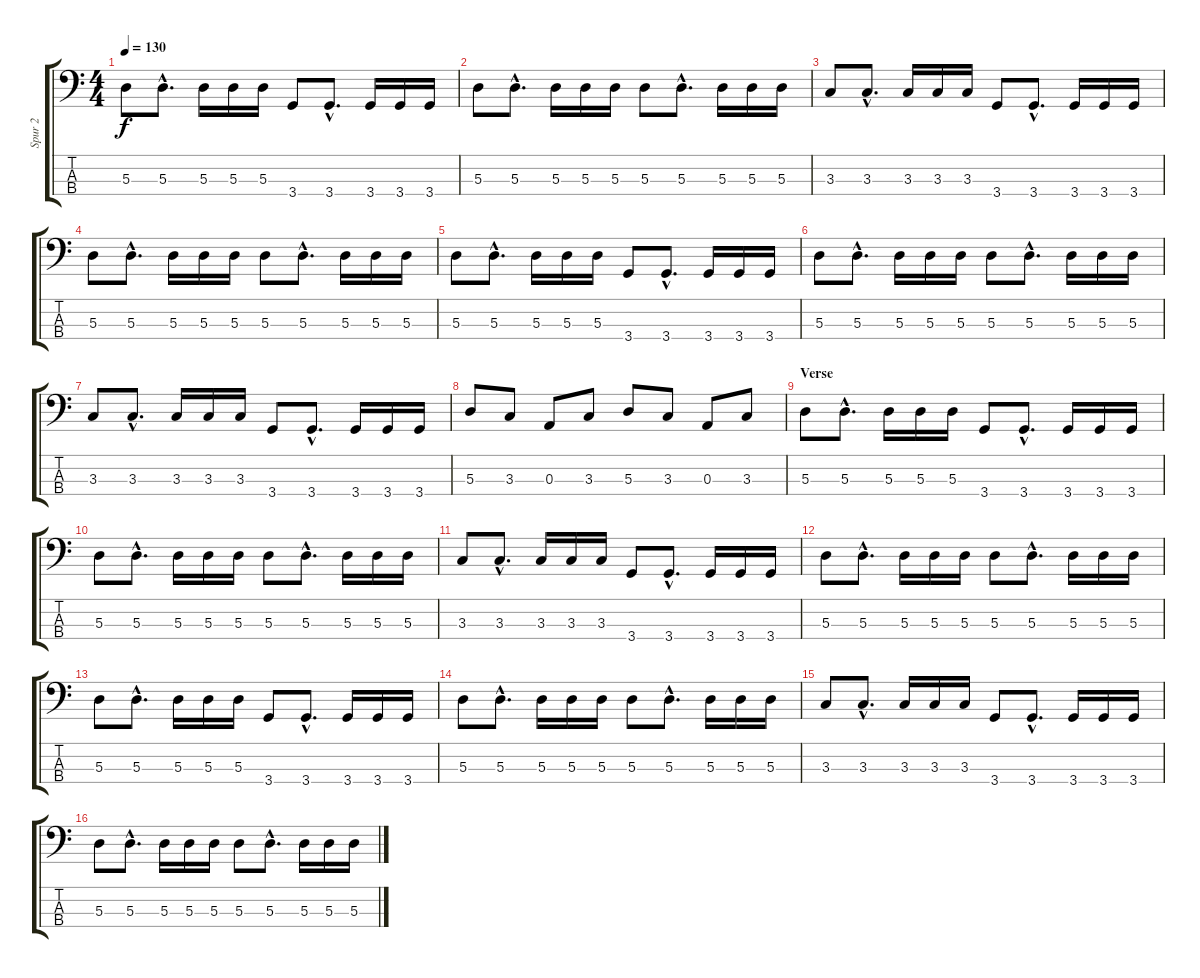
\track ("Spur 2" "Spur 2") {instrument electricbassfinger}
\staff {score tabs}
\tuning (G2 D2 A1 E1) {hide}
\ts (4 4)
\tempo 130
\clef f4
\ks c
5.3.8{dy f instrument electricbassfinger} 5.3{hac}.8{d} 5.3.16 5.3.16 5.3.16 3.4.8 3.4{hac}.8{d} 3.4.16 3.4.16 3.4.16 |
5.3.8 5.3{hac}.8{d} 5.3.16 5.3.16 5.3.16 5.3.8 5.3{hac}.8{d} 5.3.16 5.3.16 5.3.16 |
3.3.8 3.3{hac}.8{d} 3.3.16 3.3.16 3.3.16 3.4.8 3.4{hac}.8{d} 3.4.16 3.4.16 3.4.16 |
5.3.8 5.3{hac}.8{d} 5.3.16 5.3.16 5.3.16 5.3.8 5.3{hac}.8{d} 5.3.16 5.3.16 5.3.16 |
5.3.8 5.3{hac}.8{d} 5.3.16 5.3.16 5.3.16 3.4.8 3.4{hac}.8{d} 3.4.16 3.4.16 3.4.16 |
5.3.8 5.3{hac}.8{d} 5.3.16 5.3.16 5.3.16 5.3.8 5.3{hac}.8{d} 5.3.16 5.3.16 5.3.16 |
3.3.8 3.3{hac}.8{d} 3.3.16 3.3.16 3.3.16 3.4.8 3.4{hac}.8{d} 3.4.16 3.4.16 3.4.16 |
5.3.8 3.3.8 0.3.8 3.3.8 5.3.8 3.3.8 0.3.8 3.3.8 |
\section ("" "Verse")
5.3.8 5.3{hac}.8{d} 5.3.16 5.3.16 5.3.16 3.4.8 3.4{hac}.8{d} 3.4.16 3.4.16 3.4.16 |
5.3.8 5.3{hac}.8{d} 5.3.16 5.3.16 5.3.16 5.3.8 5.3{hac}.8{d} 5.3.16 5.3.16 5.3.16 |
3.3.8 3.3{hac}.8{d} 3.3.16 3.3.16 3.3.16 3.4.8 3.4{hac}.8{d} 3.4.16 3.4.16 3.4.16 |
5.3.8 5.3{hac}.8{d} 5.3.16 5.3.16 5.3.16 5.3.8 5.3{hac}.8{d} 5.3.16 5.3.16 5.3.16 |
5.3.8 5.3{hac}.8{d} 5.3.16 5.3.16 5.3.16 3.4.8 3.4{hac}.8{d} 3.4.16 3.4.16 3.4.16 |
5.3.8 5.3{hac}.8{d} 5.3.16 5.3.16 5.3.16 5.3.8 5.3{hac}.8{d} 5.3.16 5.3.16 5.3.16 |
3.3.8 3.3{hac}.8{d} 3.3.16 3.3.16 3.3.16 3.4.8 3.4{hac}.8{d} 3.4.16 3.4.16 3.4.16 |
5.3.8 5.3{hac}.8{d} 5.3.16 5.3.16 5.3.16 5.3.8 5.3{hac}.8{d} 5.3.16 5.3.16 5.3.16
